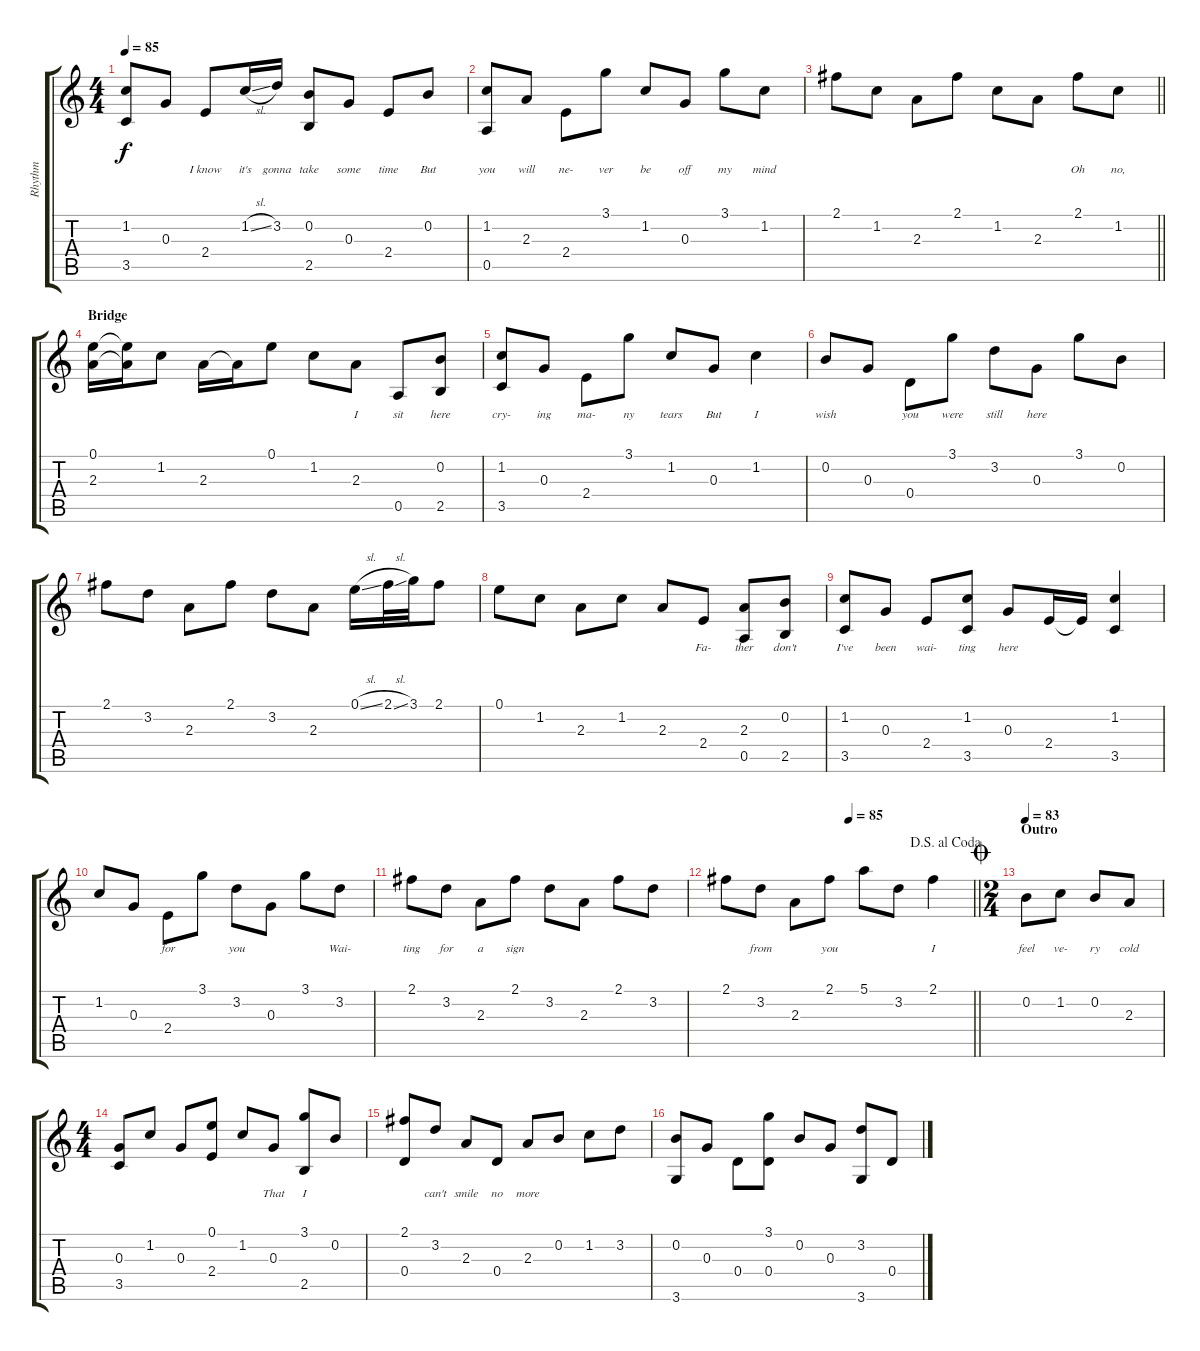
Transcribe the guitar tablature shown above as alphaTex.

\track ("Rhythm" "Rhythm") {instrument acousticguitarsteel}
\staff {score tabs}
\tuning (E4 B3 G3 D3 A2 E2) {hide}
\ts (4 4)
\tempo 85
\clef g2
\ks c
(1.2 3.5).8{lyrics (0 "") lyrics (1 "") lyrics (2 "") lyrics (3 "") lyrics (4 "") dy f} 0.3.8{lyrics (0 "") lyrics (1 "") lyrics (2 "") lyrics (3 "") lyrics (4 "")} 2.4.8{lyrics (0 "I know") lyrics (1 "") lyrics (2 "") lyrics (3 "") lyrics (4 "")} 1.2{sl}.16{lyrics (0 "it's") lyrics (1 "") lyrics (2 "") lyrics (3 "") lyrics (4 "")} 3.2.16{lyrics (0 "gonna") lyrics (1 "") lyrics (2 "") lyrics (3 "") lyrics (4 "")} (0.2 2.5).8{lyrics (0 "take") lyrics (1 "") lyrics (2 "") lyrics (3 "") lyrics (4 "")} 0.3.8{lyrics (0 "some") lyrics (1 "") lyrics (2 "") lyrics (3 "") lyrics (4 "")} 2.4.8{lyrics (0 "time") lyrics (1 "") lyrics (2 "") lyrics (3 "") lyrics (4 "")} 0.2.8{lyrics (0 "But") lyrics (1 "") lyrics (2 "") lyrics (3 "") lyrics (4 "")} |
(1.2 0.5).8{lyrics (0 "you") lyrics (1 "") lyrics (2 "") lyrics (3 "") lyrics (4 "")} 2.3.8{lyrics (0 "will") lyrics (1 "") lyrics (2 "") lyrics (3 "") lyrics (4 "")} 2.4.8{lyrics (0 "ne-") lyrics (1 "") lyrics (2 "") lyrics (3 "") lyrics (4 "")} 3.1.8{lyrics (0 "ver") lyrics (1 "") lyrics (2 "") lyrics (3 "") lyrics (4 "")} 1.2.8{lyrics (0 "be") lyrics (1 "") lyrics (2 "") lyrics (3 "") lyrics (4 "")} 0.3.8{lyrics (0 "off") lyrics (1 "") lyrics (2 "") lyrics (3 "") lyrics (4 "")} 3.1.8{lyrics (0 "my") lyrics (1 "") lyrics (2 "") lyrics (3 "") lyrics (4 "")} 1.2.8{lyrics (0 "mind") lyrics (1 "") lyrics (2 "") lyrics (3 "") lyrics (4 "")} |
\barLineRight lightlight
2.1.8{lyrics (0 "") lyrics (1 "") lyrics (2 "") lyrics (3 "") lyrics (4 "")} 1.2.8{lyrics (0 "") lyrics (1 "") lyrics (2 "") lyrics (3 "") lyrics (4 "")} 2.3.8{lyrics (0 "") lyrics (1 "") lyrics (2 "") lyrics (3 "") lyrics (4 "")} 2.1.8{lyrics (0 "") lyrics (1 "") lyrics (2 "") lyrics (3 "") lyrics (4 "")} 1.2.8{lyrics (0 "") lyrics (1 "") lyrics (2 "") lyrics (3 "") lyrics (4 "")} 2.3.8{lyrics (0 "") lyrics (1 "") lyrics (2 "") lyrics (3 "") lyrics (4 "")} 2.1.8{lyrics (0 "Oh") lyrics (1 "") lyrics (2 "") lyrics (3 "") lyrics (4 "")} 1.2.8{lyrics (0 "no,") lyrics (1 "") lyrics (2 "") lyrics (3 "") lyrics (4 "")} |
\section ("" "Bridge")
(0.1 2.3).16{lyrics (0 "") lyrics (1 "") lyrics (2 "") lyrics (3 "") lyrics (4 "")} (0.1{t} 2.3{t}).16{lyrics (0 "") lyrics (1 "") lyrics (2 "") lyrics (3 "") lyrics (4 "")} 1.2.8{lyrics (0 "") lyrics (1 "") lyrics (2 "") lyrics (3 "") lyrics (4 "")} 2.3.16{lyrics (0 "") lyrics (1 "") lyrics (2 "") lyrics (3 "") lyrics (4 "")} 2.3{t}.16{lyrics (0 "") lyrics (1 "") lyrics (2 "") lyrics (3 "") lyrics (4 "")} 0.1.8{lyrics (0 "") lyrics (1 "") lyrics (2 "") lyrics (3 "") lyrics (4 "")} 1.2.8{lyrics (0 "") lyrics (1 "") lyrics (2 "") lyrics (3 "") lyrics (4 "")} 2.3.8{lyrics (0 "I") lyrics (1 "") lyrics (2 "") lyrics (3 "") lyrics (4 "")} 0.5.8{lyrics (0 "sit") lyrics (1 "") lyrics (2 "") lyrics (3 "") lyrics (4 "")} (0.2 2.5).8{lyrics (0 "here") lyrics (1 "") lyrics (2 "") lyrics (3 "") lyrics (4 "")} |
(1.2 3.5).8{lyrics (0 "cry-") lyrics (1 "") lyrics (2 "") lyrics (3 "") lyrics (4 "")} 0.3.8{lyrics (0 "ing") lyrics (1 "") lyrics (2 "") lyrics (3 "") lyrics (4 "")} 2.4.8{lyrics (0 "ma-") lyrics (1 "") lyrics (2 "") lyrics (3 "") lyrics (4 "")} 3.1.8{lyrics (0 "ny") lyrics (1 "") lyrics (2 "") lyrics (3 "") lyrics (4 "")} 1.2.8{lyrics (0 "tears") lyrics (1 "") lyrics (2 "") lyrics (3 "") lyrics (4 "")} 0.3.8{lyrics (0 "But") lyrics (1 "") lyrics (2 "") lyrics (3 "") lyrics (4 "")} 1.2.4{lyrics (0 "I") lyrics (1 "") lyrics (2 "") lyrics (3 "") lyrics (4 "")} |
0.2.8{lyrics (0 "wish") lyrics (1 "") lyrics (2 "") lyrics (3 "") lyrics (4 "")} 0.3.8{lyrics (0 "") lyrics (1 "") lyrics (2 "") lyrics (3 "") lyrics (4 "")} 0.4.8{lyrics (0 "you") lyrics (1 "") lyrics (2 "") lyrics (3 "") lyrics (4 "")} 3.1.8{lyrics (0 "were") lyrics (1 "") lyrics (2 "") lyrics (3 "") lyrics (4 "")} 3.2.8{lyrics (0 "still") lyrics (1 "") lyrics (2 "") lyrics (3 "") lyrics (4 "")} 0.3.8{lyrics (0 "here") lyrics (1 "") lyrics (2 "") lyrics (3 "") lyrics (4 "")} 3.1.8{lyrics (0 "") lyrics (1 "") lyrics (2 "") lyrics (3 "") lyrics (4 "")} 0.2.8{lyrics (0 "") lyrics (1 "") lyrics (2 "") lyrics (3 "") lyrics (4 "")} |
2.1.8{lyrics (0 "") lyrics (1 "") lyrics (2 "") lyrics (3 "") lyrics (4 "")} 3.2.8{lyrics (0 "") lyrics (1 "") lyrics (2 "") lyrics (3 "") lyrics (4 "")} 2.3.8{lyrics (0 "") lyrics (1 "") lyrics (2 "") lyrics (3 "") lyrics (4 "")} 2.1.8{lyrics (0 "") lyrics (1 "") lyrics (2 "") lyrics (3 "") lyrics (4 "")} 3.2.8{lyrics (0 "") lyrics (1 "") lyrics (2 "") lyrics (3 "") lyrics (4 "")} 2.3.8{lyrics (0 "") lyrics (1 "") lyrics (2 "") lyrics (3 "") lyrics (4 "")} 0.1{sl}.16{lyrics (0 "") lyrics (1 "") lyrics (2 "") lyrics (3 "") lyrics (4 "")} 2.1{sl}.32{lyrics (0 "") lyrics (1 "") lyrics (2 "") lyrics (3 "") lyrics (4 "")} 3.1.32{lyrics (0 "") lyrics (1 "") lyrics (2 "") lyrics (3 "") lyrics (4 "")} 2.1.8{lyrics (0 "") lyrics (1 "") lyrics (2 "") lyrics (3 "") lyrics (4 "")} |
0.1.8{lyrics (0 "") lyrics (1 "") lyrics (2 "") lyrics (3 "") lyrics (4 "")} 1.2.8{lyrics (0 "") lyrics (1 "") lyrics (2 "") lyrics (3 "") lyrics (4 "")} 2.3.8{lyrics (0 "") lyrics (1 "") lyrics (2 "") lyrics (3 "") lyrics (4 "")} 1.2.8{lyrics (0 "") lyrics (1 "") lyrics (2 "") lyrics (3 "") lyrics (4 "")} 2.3.8{lyrics (0 "") lyrics (1 "") lyrics (2 "") lyrics (3 "") lyrics (4 "")} 2.4.8{lyrics (0 "Fa-") lyrics (1 "") lyrics (2 "") lyrics (3 "") lyrics (4 "")} (2.3 0.5).8{lyrics (0 "ther") lyrics (1 "") lyrics (2 "") lyrics (3 "") lyrics (4 "")} (0.2 2.5).8{lyrics (0 "don't") lyrics (1 "") lyrics (2 "") lyrics (3 "") lyrics (4 "")} |
(1.2 3.5).8{lyrics (0 "I've") lyrics (1 "") lyrics (2 "") lyrics (3 "") lyrics (4 "")} 0.3.8{lyrics (0 "been") lyrics (1 "") lyrics (2 "") lyrics (3 "") lyrics (4 "")} 2.4.8{lyrics (0 "wai-") lyrics (1 "") lyrics (2 "") lyrics (3 "") lyrics (4 "")} (1.2 3.5).8{lyrics (0 "ting") lyrics (1 "") lyrics (2 "") lyrics (3 "") lyrics (4 "")} 0.3.8{lyrics (0 "here") lyrics (1 "") lyrics (2 "") lyrics (3 "") lyrics (4 "")} 2.4.16{lyrics (0 "") lyrics (1 "") lyrics (2 "") lyrics (3 "") lyrics (4 "")} 2.4{t}.16{lyrics (0 "") lyrics (1 "") lyrics (2 "") lyrics (3 "") lyrics (4 "")} (1.2 3.5).4{lyrics (0 "") lyrics (1 "") lyrics (2 "") lyrics (3 "") lyrics (4 "")} |
1.2.8{lyrics (0 "") lyrics (1 "") lyrics (2 "") lyrics (3 "") lyrics (4 "")} 0.3.8{lyrics (0 "") lyrics (1 "") lyrics (2 "") lyrics (3 "") lyrics (4 "")} 2.4.8{lyrics (0 "for") lyrics (1 "") lyrics (2 "") lyrics (3 "") lyrics (4 "")} 3.1.8{lyrics (0 "") lyrics (1 "") lyrics (2 "") lyrics (3 "") lyrics (4 "")} 3.2.8{lyrics (0 "you") lyrics (1 "") lyrics (2 "") lyrics (3 "") lyrics (4 "")} 0.3.8{lyrics (0 "") lyrics (1 "") lyrics (2 "") lyrics (3 "") lyrics (4 "")} 3.1.8{lyrics (0 "") lyrics (1 "") lyrics (2 "") lyrics (3 "") lyrics (4 "")} 3.2.8{lyrics (0 "Wai-") lyrics (1 "") lyrics (2 "") lyrics (3 "") lyrics (4 "")} |
2.1.8{lyrics (0 "ting") lyrics (1 "") lyrics (2 "") lyrics (3 "") lyrics (4 "")} 3.2.8{lyrics (0 "for") lyrics (1 "") lyrics (2 "") lyrics (3 "") lyrics (4 "")} 2.3.8{lyrics (0 "a") lyrics (1 "") lyrics (2 "") lyrics (3 "") lyrics (4 "")} 2.1.8{lyrics (0 "sign") lyrics (1 "") lyrics (2 "") lyrics (3 "") lyrics (4 "")} 3.2.8{lyrics (0 "") lyrics (1 "") lyrics (2 "") lyrics (3 "") lyrics (4 "")} 2.3.8{lyrics (0 "") lyrics (1 "") lyrics (2 "") lyrics (3 "") lyrics (4 "")} 2.1.8{lyrics (0 "") lyrics (1 "") lyrics (2 "") lyrics (3 "") lyrics (4 "")} 3.2.8{lyrics (0 "") lyrics (1 "") lyrics (2 "") lyrics (3 "") lyrics (4 "")} |
\jump dalsegnoalcoda
\tempo (85 0.5)
\barLineRight lightlight
2.1.8{lyrics (0 "") lyrics (1 "") lyrics (2 "") lyrics (3 "") lyrics (4 "")} 3.2.8{lyrics (0 "from") lyrics (1 "") lyrics (2 "") lyrics (3 "") lyrics (4 "")} 2.3.8{lyrics (0 "") lyrics (1 "") lyrics (2 "") lyrics (3 "") lyrics (4 "")} 2.1.8{lyrics (0 "you") lyrics (1 "") lyrics (2 "") lyrics (3 "") lyrics (4 "")} 5.1.8{lyrics (0 "") lyrics (1 "") lyrics (2 "") lyrics (3 "") lyrics (4 "")} 3.2.8{lyrics (0 "") lyrics (1 "") lyrics (2 "") lyrics (3 "") lyrics (4 "")} 2.1.4{lyrics (0 "I") lyrics (1 "") lyrics (2 "") lyrics (3 "") lyrics (4 "")} |
\ts (2 4)
\section ("" "Outro")
\jump coda
\tempo 83
0.2.8{lyrics (0 "feel") lyrics (1 "") lyrics (2 "") lyrics (3 "") lyrics (4 "")} 1.2.8{lyrics (0 "ve-") lyrics (1 "") lyrics (2 "") lyrics (3 "") lyrics (4 "")} 0.2.8{lyrics (0 "ry") lyrics (1 "") lyrics (2 "") lyrics (3 "") lyrics (4 "")} 2.3.8{lyrics (0 "cold") lyrics (1 "") lyrics (2 "") lyrics (3 "") lyrics (4 "")} |
\ts (4 4)
(0.3 3.5).8{lyrics (0 "") lyrics (1 "") lyrics (2 "") lyrics (3 "") lyrics (4 "")} 1.2.8{lyrics (0 "") lyrics (1 "") lyrics (2 "") lyrics (3 "") lyrics (4 "")} 0.3.8{lyrics (0 "") lyrics (1 "") lyrics (2 "") lyrics (3 "") lyrics (4 "")} (0.1 2.4).8{lyrics (0 "") lyrics (1 "") lyrics (2 "") lyrics (3 "") lyrics (4 "")} 1.2.8{lyrics (0 "") lyrics (1 "") lyrics (2 "") lyrics (3 "") lyrics (4 "")} 0.3.8{lyrics (0 "That") lyrics (1 "") lyrics (2 "") lyrics (3 "") lyrics (4 "")} (3.1 2.5).8{lyrics (0 "I") lyrics (1 "") lyrics (2 "") lyrics (3 "") lyrics (4 "")} 0.2.8{lyrics (0 "") lyrics (1 "") lyrics (2 "") lyrics (3 "") lyrics (4 "")} |
(2.1 0.4).8{lyrics (0 "") lyrics (1 "") lyrics (2 "") lyrics (3 "") lyrics (4 "")} 3.2.8{lyrics (0 "can't") lyrics (1 "") lyrics (2 "") lyrics (3 "") lyrics (4 "")} 2.3.8{lyrics (0 "smile") lyrics (1 "") lyrics (2 "") lyrics (3 "") lyrics (4 "")} 0.4.8{lyrics (0 "no") lyrics (1 "") lyrics (2 "") lyrics (3 "") lyrics (4 "")} 2.3.8{lyrics (0 "more") lyrics (1 "") lyrics (2 "") lyrics (3 "") lyrics (4 "")} 0.2.8 1.2.8 3.2.8 |
(0.2 3.6).8 0.3.8 0.4.8 (3.1 0.4).8 0.2.8 0.3.8 (3.2 3.6).8 0.4.8
